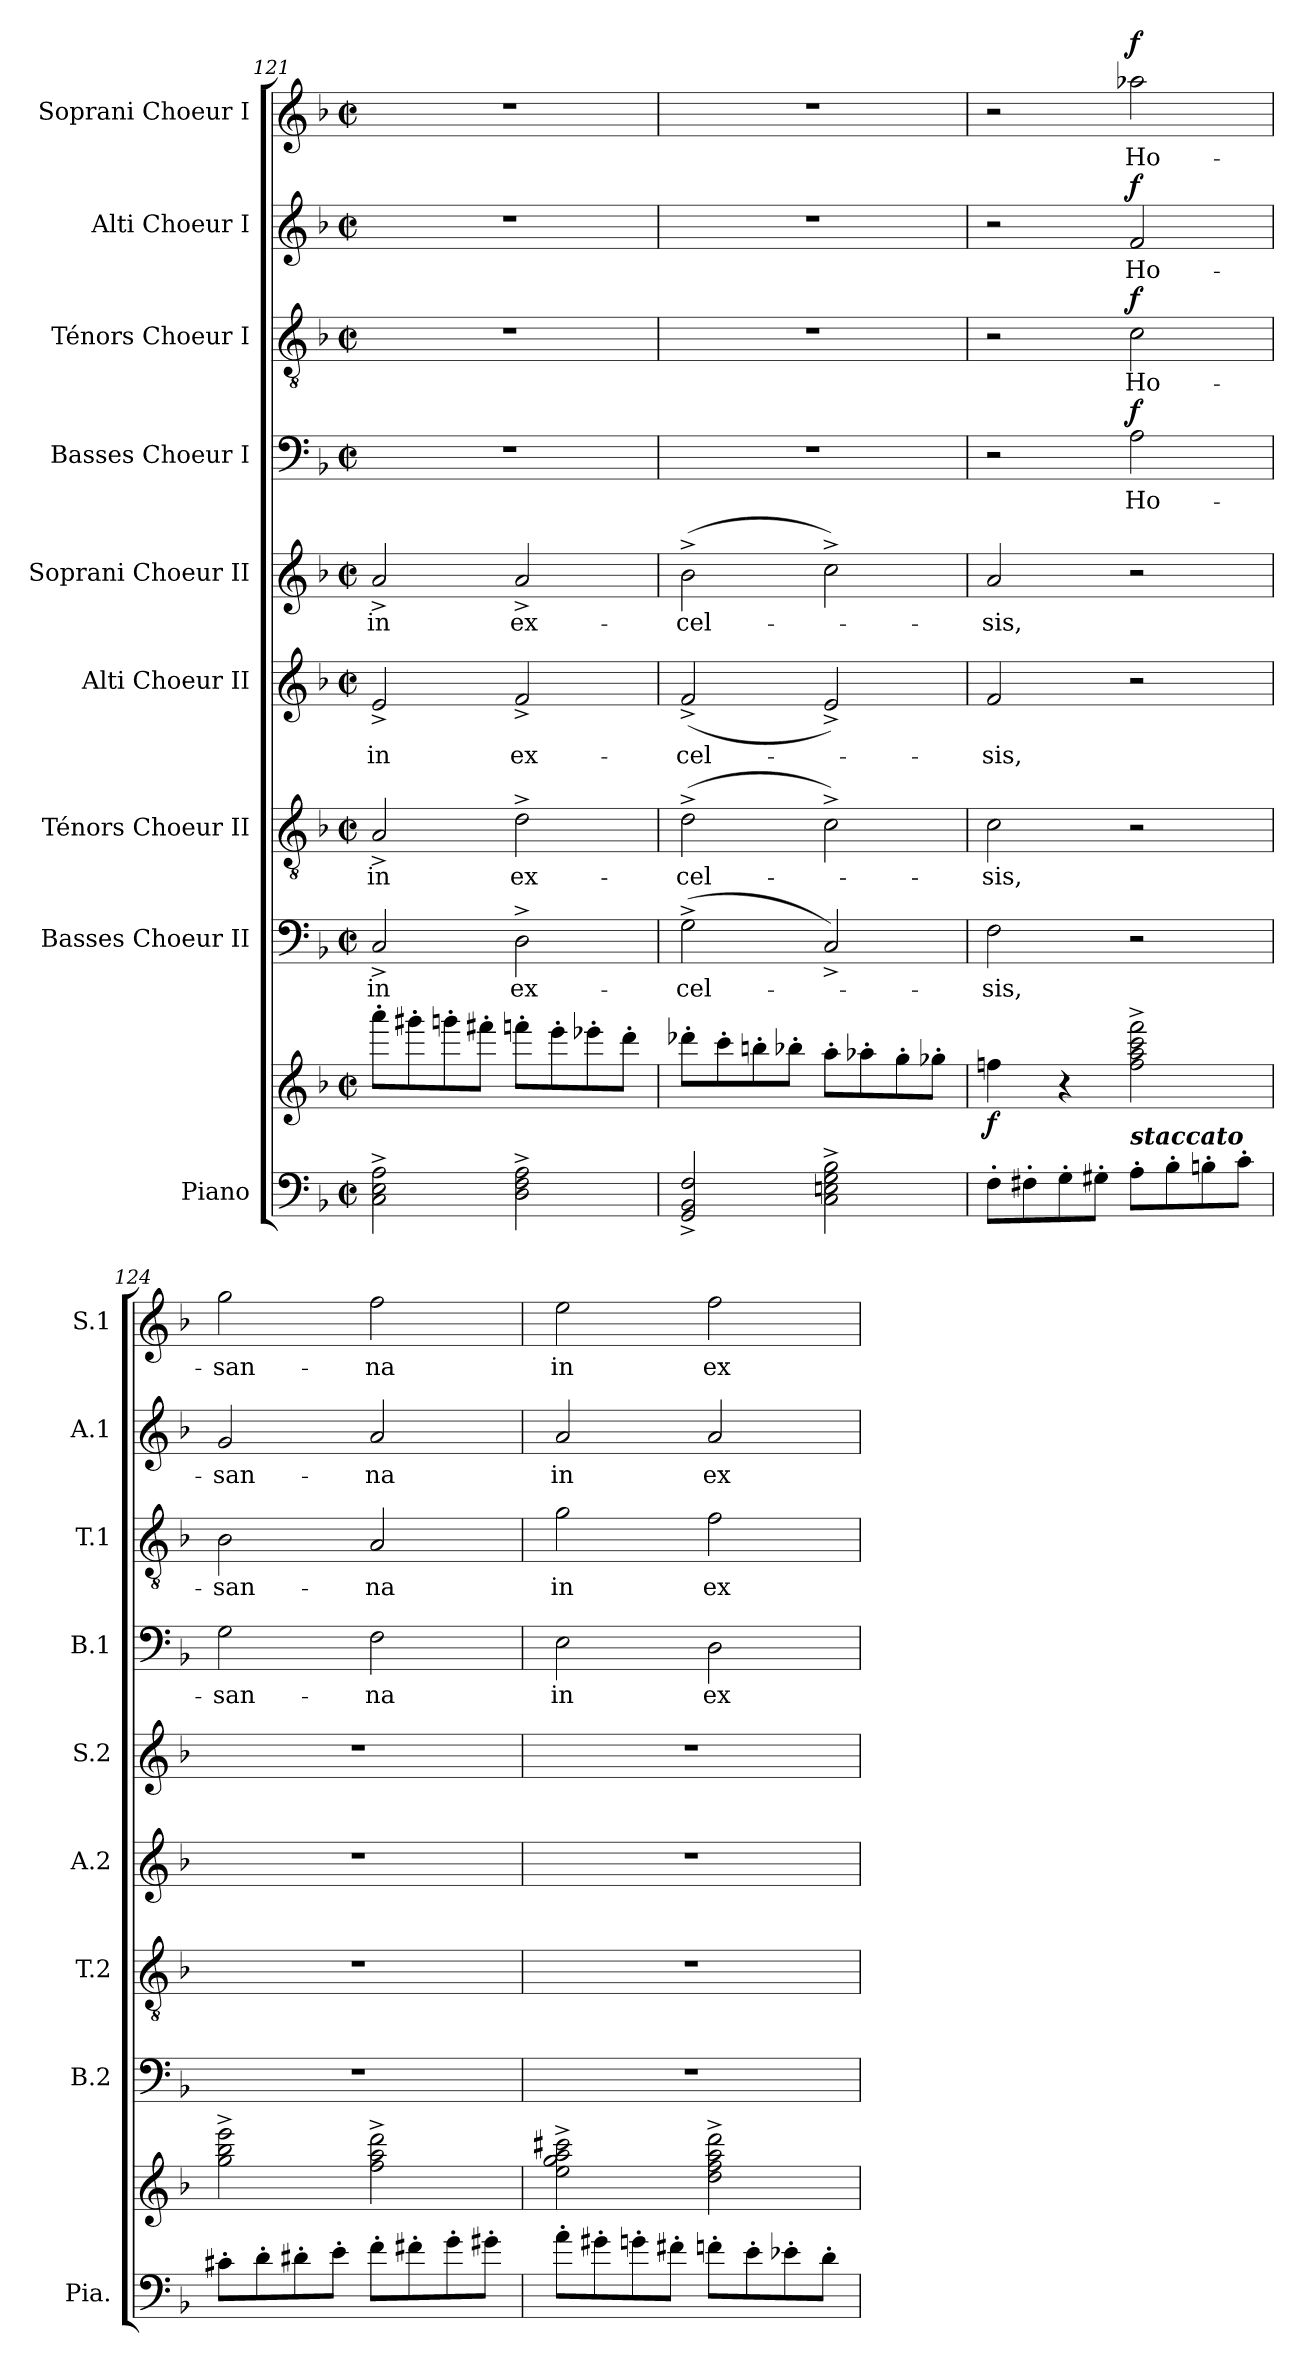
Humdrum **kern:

**kern	**kern	**dynam	**kern	**text	**kern	**text	**kern	**text	**kern	**text	**kern	**text	**dynam	**kern	**text	**dynam	**kern	**text	**dynam	**kern	**text	**dynam
*part9	*part9	*part9	*part8	*part8	*part7	*part7	*part6	*part6	*part5	*part5	*part4	*part4	*part4	*part3	*part3	*part3	*part2	*part2	*part2	*part1	*part1	*part1
*staff10	*staff9	*staff9/10	*staff8	*staff8	*staff7	*staff7	*staff6	*staff6	*staff5	*staff5	*staff4	*staff4	*staff4	*staff3	*staff3	*staff3	*staff2	*staff2	*staff2	*staff1	*staff1	*staff1
*I"Piano	*	*	*I"Basses Choeur II	*	*I"Ténors Choeur II	*	*I"Alti Choeur II	*	*I"Soprani Choeur II	*	*I"Basses Choeur I	*	*	*I"Ténors Choeur I	*	*	*I"Alti Choeur I	*	*	*I"Soprani Choeur I	*	*
*I'Pia.	*	*	*I'B.2	*	*I'T.2	*	*I'A.2	*	*I'S.2	*	*I'B.1	*	*	*I'T.1	*	*	*I'A.1	*	*	*I'S.1	*	*
*clefF4	*clefG2	*	*clefF4	*	*clefGv2	*	*clefG2	*	*clefG2	*	*clefF4	*	*	*clefGv2	*	*	*clefG2	*	*	*clefG2	*	*
*	*	*	*	*	*	*	*	*	*	*	*	*	*	*	*	*	*	*	*	*ITrd2c3	*	*
*k[b-]	*k[b-]	*	*k[b-]	*	*k[b-]	*	*k[b-]	*	*k[b-]	*	*k[b-]	*	*	*k[b-]	*	*	*k[b-]	*	*	*k[f#c#]	*	*
*M2/2	*M2/2	*	*M2/2	*	*M2/2	*	*M2/2	*	*M2/2	*	*M2/2	*	*	*M2/2	*	*	*M2/2	*	*	*M2/2	*	*
*met(c|)	*met(c|)	*	*met(c|)	*	*met(c|)	*	*met(c|)	*	*met(c|)	*	*met(c|)	*	*	*met(c|)	*	*	*met(c|)	*	*	*met(c|)	*	*
=121	=121	=121	=121	=121	=121	=121	=121	=121	=121	=121	=121	=121	=121	=121	=121	=121	=121	=121	=121	=121	=121	=121
2C\^ 2E\^ 2A\^	8aaa'\L	.	2C^/	in	2A^/	in	2e^/	in	2a^i/	in	1r	.	.	1r	.	.	1r	.	.	1r	.	.
.	8ggg#X'\	.	.	.	.	.	.	.	.	.	.	.	.	.	.	.	.	.	.	.	.	.
.	8gggn'\	.	.	.	.	.	.	.	.	.	.	.	.	.	.	.	.	.	.	.	.	.
.	8fff#X'\J	.	.	.	.	.	.	.	.	.	.	.	.	.	.	.	.	.	.	.	.	.
2D\^ 2F\^ 2A\^	8fffn'\L	.	2D^\	ex-	2d^\	ex-	2f^/	ex-	2a^i/	ex-	.	.	.	.	.	.	.	.	.	.	.	.
.	8eee'\	.	.	.	.	.	.	.	.	.	.	.	.	.	.	.	.	.	.	.	.	.
.	8eee-X'\	.	.	.	.	.	.	.	.	.	.	.	.	.	.	.	.	.	.	.	.	.
.	8ddd'\J	.	.	.	.	.	.	.	.	.	.	.	.	.	.	.	.	.	.	.	.	.
!!LO:PB:g=z
=122	=122	=122	=122	=122	=122	=122	=122	=122	=122	=122	=122	=122	=122	=122	=122	=122	=122	=122	=122	=122	=122	=122
2GG/^ 2BB-/^ 2F/^	8ddd-X'\L	.	(2G^\	-cel-	(2d^\	-cel-	(>2f^/	-cel-	(2b-^i\	-cel-	1r	.	.	1r	.	.	1r	.	.	1r	.	.
.	8ccc'\	.	.	.	.	.	.	.	.	.	.	.	.	.	.	.	.	.	.	.	.	.
.	8bbn'\	.	.	.	.	.	.	.	.	.	.	.	.	.	.	.	.	.	.	.	.	.
.	8bb-X'\J	.	.	.	.	.	.	.	.	.	.	.	.	.	.	.	.	.	.	.	.	.
2C\^ 2En\^ 2G\^ 2B-\^	8aa'\L	.	2C^/)	.	2c^\)	.	2e^/)	.	2cc^i\)	.	.	.	.	.	.	.	.	.	.	.	.	.
.	8aa-X'\	.	.	.	.	.	.	.	.	.	.	.	.	.	.	.	.	.	.	.	.	.
.	8gg'\	.	.	.	.	.	.	.	.	.	.	.	.	.	.	.	.	.	.	.	.	.
.	8gg-X'\J	.	.	.	.	.	.	.	.	.	.	.	.	.	.	.	.	.	.	.	.	.
=123	=123	=123	=123	=123	=123	=123	=123	=123	=123	=123	=123	=123	=123	=123	=123	=123	=123	=123	=123	=123	=123	=123
!	!	!LO:DY:b	!	!	!	!	!	!	!	!	!	!	!	!	!	!	!	!	!	!	!	!
8F'\L	4ffn\	f	2F\	-sis,	2c\	-sis,	2f/	-sis,	2ai/	-sis,	2r	.	.	2r	.	.	2r	.	.	2r	.	.
8F#X'\	.	.	.	.	.	.	.	.	.	.	.	.	.	.	.	.	.	.	.	.	.	.
8G'\	4r	.	.	.	.	.	.	.	.	.	.	.	.	.	.	.	.	.	.	.	.	.
8G#X'\J	.	.	.	.	.	.	.	.	.	.	.	.	.	.	.	.	.	.	.	.	.	.
!LO:TX:a:Bi:t=staccato	!	!	!	!	!	!	!	!	!	!	!	!	!	!	!	!	!	!	!	!	!	!
!	!	!	!	!	!	!	!	!	!	!	!	!	!LO:DY:a	!	!	!LO:DY:a	!	!	!LO:DY:a	!	!	!LO:DY:a
8A'\L	2ff\^ 2aa\^ 2ccc\^ 2fff\^	.	2r	.	2r	.	2r	.	2r	.	2A\	Ho-	f	2c\	Ho-	f	2f/	Ho-	f	2ffni\	Ho-	f
8B-'\	.	.	.	.	.	.	.	.	.	.	.	.	.	.	.	.	.	.	.	.	.	.
8Bn'\	.	.	.	.	.	.	.	.	.	.	.	.	.	.	.	.	.	.	.	.	.	.
8c'\J	.	.	.	.	.	.	.	.	.	.	.	.	.	.	.	.	.	.	.	.	.	.
=124	=124	=124	=124	=124	=124	=124	=124	=124	=124	=124	=124	=124	=124	=124	=124	=124	=124	=124	=124	=124	=124	=124
8c#X'\L	2gg\^ 2bb-\^ 2eee\^	.	1r	.	1r	.	1r	.	1r	.	2G\	-san-	.	2B-\	-san-	.	2g/	-san-	.	2eei\	-san-	.
8d'\	.	.	.	.	.	.	.	.	.	.	.	.	.	.	.	.	.	.	.	.	.	.
8d#X'\	.	.	.	.	.	.	.	.	.	.	.	.	.	.	.	.	.	.	.	.	.	.
8e'\J	.	.	.	.	.	.	.	.	.	.	.	.	.	.	.	.	.	.	.	.	.	.
8f'\L	2ff\^ 2aa\^ 2ddd\^	.	.	.	.	.	.	.	.	.	2F\	-na	.	2A/	-na	.	2a/	-na	.	2ddi\	-na	.
8f#X'\	.	.	.	.	.	.	.	.	.	.	.	.	.	.	.	.	.	.	.	.	.	.
8g'\	.	.	.	.	.	.	.	.	.	.	.	.	.	.	.	.	.	.	.	.	.	.
8g#X'\J	.	.	.	.	.	.	.	.	.	.	.	.	.	.	.	.	.	.	.	.	.	.
=125	=125	=125	=125	=125	=125	=125	=125	=125	=125	=125	=125	=125	=125	=125	=125	=125	=125	=125	=125	=125	=125	=125
8a'\L	2ee\^ 2gg\^ 2aa\^ 2ccc#X\^	.	1r	.	1r	.	1r	.	1r	.	2E\	in	.	2g\	in	.	2a/	in	.	2cc#i\	in	.
8g#X'\	.	.	.	.	.	.	.	.	.	.	.	.	.	.	.	.	.	.	.	.	.	.
8gn'\	.	.	.	.	.	.	.	.	.	.	.	.	.	.	.	.	.	.	.	.	.	.
8f#X'\J	.	.	.	.	.	.	.	.	.	.	.	.	.	.	.	.	.	.	.	.	.	.
8fn'\L	2dd\^ 2ff\^ 2aa\^ 2ddd\^	.	.	.	.	.	.	.	.	.	2D\	ex-	.	2f\	ex-	.	2a/	ex-	.	2ddi\	ex-	.
8e'\	.	.	.	.	.	.	.	.	.	.	.	.	.	.	.	.	.	.	.	.	.	.
8e-X'\	.	.	.	.	.	.	.	.	.	.	.	.	.	.	.	.	.	.	.	.	.	.
8d'\J	.	.	.	.	.	.	.	.	.	.	.	.	.	.	.	.	.	.	.	.	.	.
=	=	=	=	=	=	=	=	=	=	=	=	=	=	=	=	=	=	=	=	=	=	=
*-	*-	*-	*-	*-	*-	*-	*-	*-	*-	*-	*-	*-	*-	*-	*-	*-	*-	*-	*-	*-	*-	*-
